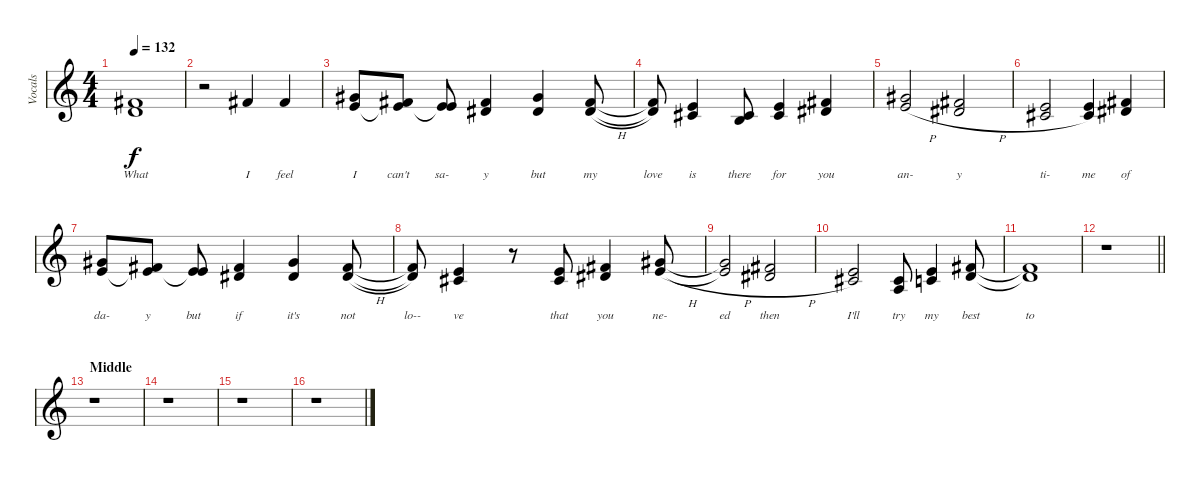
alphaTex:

\track ("Vocals" "Vocals") {instrument choiraahs}
\staff {score}
\tuning (E4 B3 G3 D3 A2 E2) {hide}
\ts (4 4)
\tempo 132
\clef g2
\ks c
(2.1{t} 3.2{t}).1{lyrics (0 "What") lyrics (1 "") lyrics (2 "") lyrics (3 "") lyrics (4 "") dy f} |
r.2 2.1.4{lyrics (0 "I") lyrics (1 "") lyrics (2 "") lyrics (3 "") lyrics (4 "")} 2.1.4{lyrics (0 "feel") lyrics (1 "") lyrics (2 "") lyrics (3 "") lyrics (4 "")} |
(4.1 5.2).8{lyrics (0 "I") lyrics (1 "") lyrics (2 "") lyrics (3 "") lyrics (4 "")} (2.1 5.2{t}).8{lyrics (0 "can't") lyrics (1 "") lyrics (2 "") lyrics (3 "") lyrics (4 "")} (0.1 5.2{t}).8{lyrics (0 "sa-") lyrics (1 "") lyrics (2 "") lyrics (3 "") lyrics (4 "")} (2.1 4.2).4{lyrics (0 "y") lyrics (1 "") lyrics (2 "") lyrics (3 "") lyrics (4 "")} (4.1 4.2).4{lyrics (0 "but") lyrics (1 "") lyrics (2 "") lyrics (3 "") lyrics (4 "")} (2.1{h} 4.2{h}).8{lyrics (0 "my") lyrics (1 "") lyrics (2 "") lyrics (3 "") lyrics (4 "")} |
(2.1{h t} 4.2{t}).8{lyrics (0 "love") lyrics (1 "") lyrics (2 "") lyrics (3 "") lyrics (4 "")} (0.1 2.2).4{lyrics (0 "is") lyrics (1 "") lyrics (2 "") lyrics (3 "") lyrics (4 "")} (2.2 4.3).8{lyrics (0 "there") lyrics (1 "") lyrics (2 "") lyrics (3 "") lyrics (4 "")} (0.1 2.2).4{lyrics (0 "for") lyrics (1 "") lyrics (2 "") lyrics (3 "") lyrics (4 "")} (2.1 4.2).4{lyrics (0 "you") lyrics (1 "") lyrics (2 "") lyrics (3 "") lyrics (4 "")} |
(4.1{h} 5.2{h}).2{lyrics (0 "an-") lyrics (1 "") lyrics (2 "") lyrics (3 "") lyrics (4 "")} (2.1{h} 4.2{h}).2{lyrics (0 "y") lyrics (1 "") lyrics (2 "") lyrics (3 "") lyrics (4 "")} |
(0.1 2.2{h}).2{lyrics (0 "ti-") lyrics (1 "") lyrics (2 "") lyrics (3 "") lyrics (4 "")} (0.1 2.2).4{lyrics (0 "me") lyrics (1 "") lyrics (2 "") lyrics (3 "") lyrics (4 "")} (2.1 4.2).4{lyrics (0 "of") lyrics (1 "") lyrics (2 "") lyrics (3 "") lyrics (4 "")} |
(4.1 5.2).8{lyrics (0 "da-") lyrics (1 "") lyrics (2 "") lyrics (3 "") lyrics (4 "")} (2.1 5.2{t}).8{lyrics (0 "y") lyrics (1 "") lyrics (2 "") lyrics (3 "") lyrics (4 "")} (0.1 5.2{t}).8{lyrics (0 "but") lyrics (1 "") lyrics (2 "") lyrics (3 "") lyrics (4 "")} (2.1 4.2).4{lyrics (0 "if") lyrics (1 "") lyrics (2 "") lyrics (3 "") lyrics (4 "")} (4.1 4.2).4{lyrics (0 "it's") lyrics (1 "") lyrics (2 "") lyrics (3 "") lyrics (4 "")} (2.1{h} 4.2{h}).8{lyrics (0 "not") lyrics (1 "") lyrics (2 "") lyrics (3 "") lyrics (4 "")} |
(2.1{h t} 4.2{t}).8{lyrics (0 "lo--") lyrics (1 "") lyrics (2 "") lyrics (3 "") lyrics (4 "")} (0.1 2.2).4{lyrics (0 "ve") lyrics (1 "") lyrics (2 "") lyrics (3 "") lyrics (4 "")} r.8 (0.1 2.2).8{lyrics (0 "that") lyrics (1 "") lyrics (2 "") lyrics (3 "") lyrics (4 "")} (2.1 4.2).4{lyrics (0 "you") lyrics (1 "") lyrics (2 "") lyrics (3 "") lyrics (4 "")} (4.1{h} 5.2{h}).8{lyrics (0 "ne-") lyrics (1 "") lyrics (2 "") lyrics (3 "") lyrics (4 "")} |
(4.1{h t} 5.2{h t}).2{lyrics (0 "ed") lyrics (1 "") lyrics (2 "") lyrics (3 "") lyrics (4 "")} (2.1{h} 4.2{h}).2{lyrics (0 "then") lyrics (1 "") lyrics (2 "") lyrics (3 "") lyrics (4 "")} |
(0.1 2.2).2{lyrics (0 "I'll") lyrics (1 "") lyrics (2 "") lyrics (3 "") lyrics (4 "")} (2.2 2.3).8{lyrics (0 "try") lyrics (1 "") lyrics (2 "") lyrics (3 "") lyrics (4 "")} (0.1 1.2).4{lyrics (0 "my") lyrics (1 "") lyrics (2 "") lyrics (3 "") lyrics (4 "")} (2.1 3.2).8{lyrics (0 "best") lyrics (1 "") lyrics (2 "") lyrics (3 "") lyrics (4 "")} |
(2.1{t} 3.2{t}).1{lyrics (0 "to") lyrics (1 "") lyrics (2 "") lyrics (3 "") lyrics (4 "")} |
\barLineRight lightlight
r.1 |
\section ("" "Middle")
r.1 |
r.1 |
r.1 |
r.1
